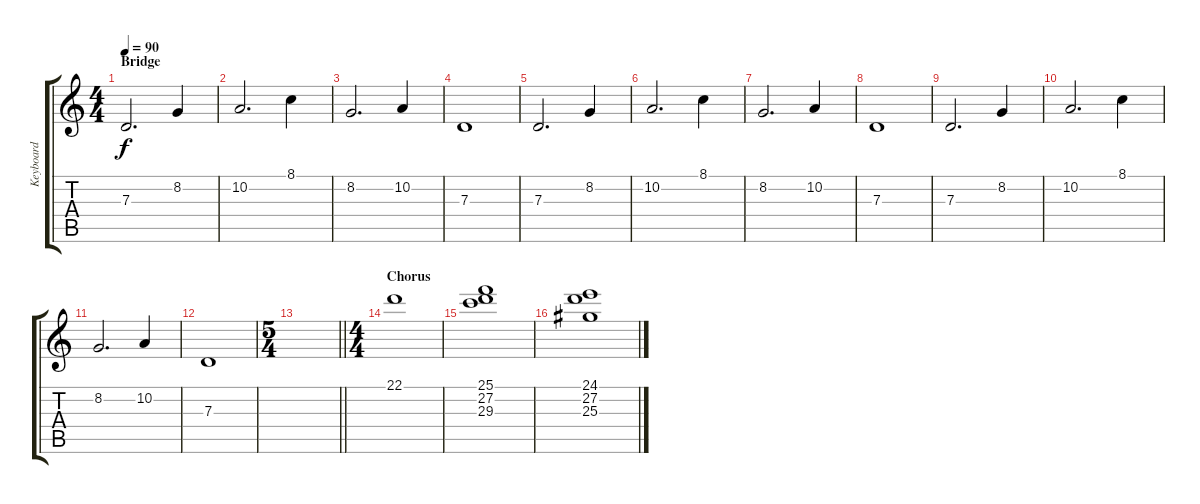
\track ("Keyboard" "Keyboard") {instrument electricpiano2}
\staff {score tabs}
\tuning (E4 B3 G3 D3 A2 E2) {hide}
\ts (4 4)
\section ("" "Bridge")
\tempo 90
\clef g2
\ks c
7.3.2{d dy f instrument synthbrass2} 8.2.4 |
10.2.2{d} 8.1.4 |
8.2.2{d} 10.2.4 |
7.3.1 |
7.3.2{d} 8.2.4 |
10.2.2{d} 8.1.4 |
8.2.2{d} 10.2.4 |
7.3.1 |
7.3.2{d} 8.2.4 |
10.2.2{d} 8.1.4 |
8.2.2{d} 10.2.4 |
7.3.1 |
\ts (5 4)
\barLineRight lightlight
|
\ts (4 4)
\section ("" "Chorus")
22.1.1{volume 11 instrument rockorgan} |
(25.1 27.2 29.3).1 |
(24.1 27.2 25.3).1
